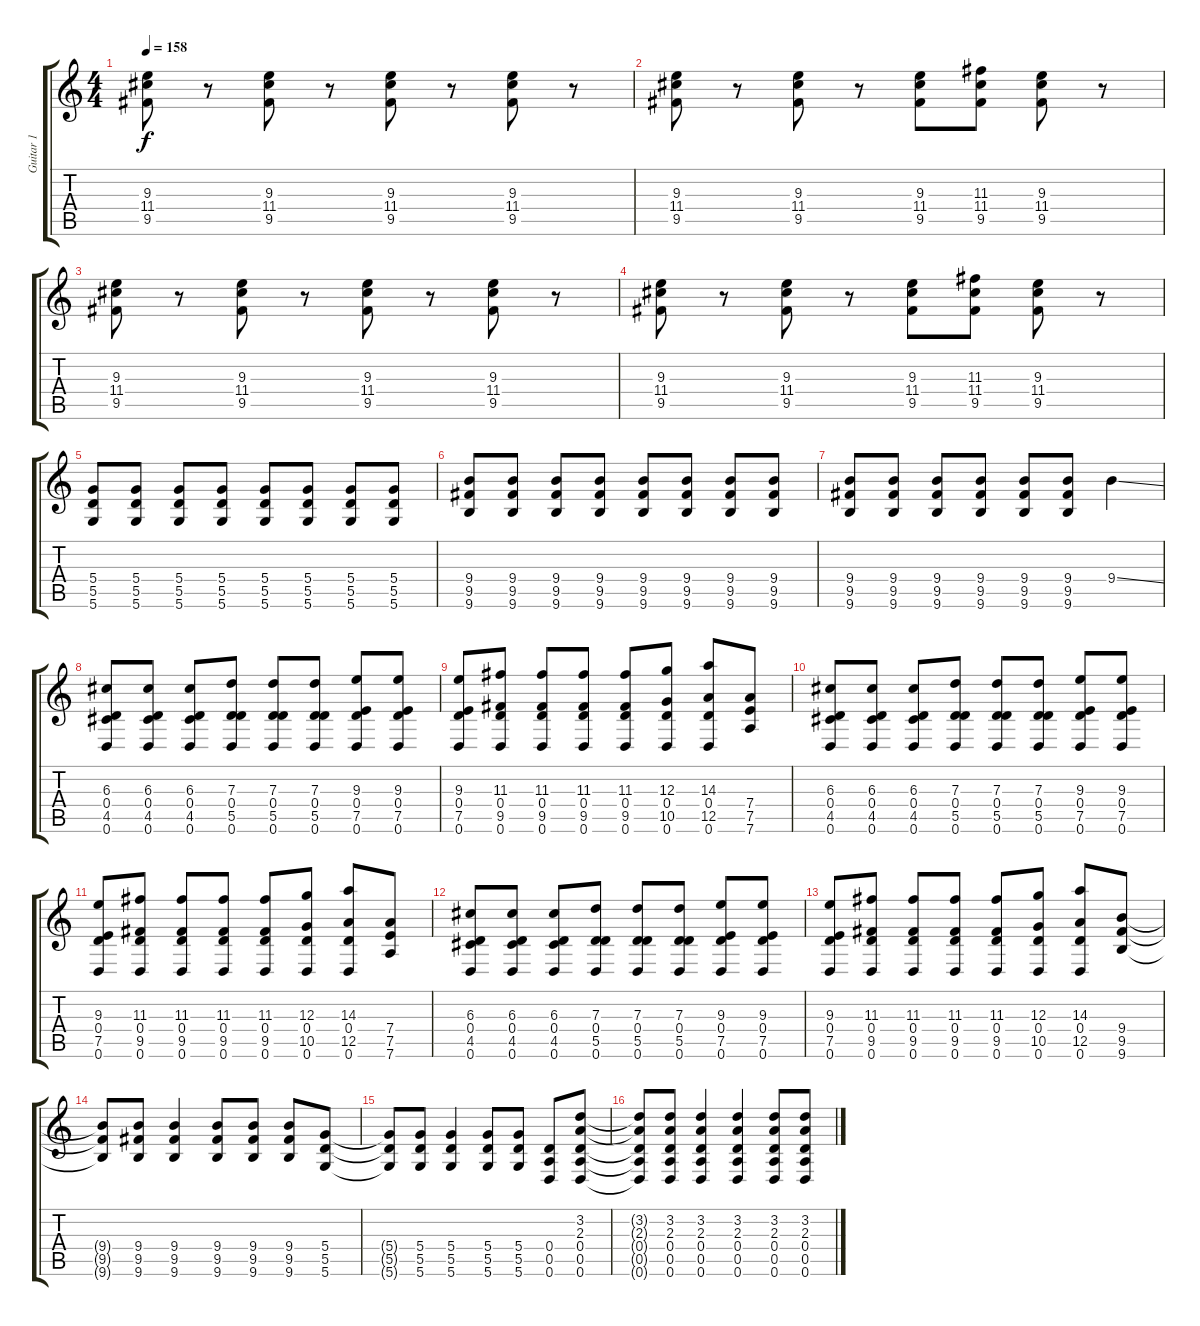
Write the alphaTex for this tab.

\track ("Guitar 1" "Guitar 1") {instrument distortionguitar}
\staff {score tabs}
\tuning (E4 B3 G3 D3 A2 D2) {hide}
\ts (4 4)
\tempo 158
\clef g2
\ks c
(9.3 11.4 9.5).8{dy f volume 11 instrument electricguitarjazz} r.8 (9.3 11.4 9.5).8 r.8 (9.3 11.4 9.5).8 r.8 (9.3 11.4 9.5).8 r.8 |
(9.3 11.4 9.5).8{instrument electricguitarjazz} r.8 (9.3 11.4 9.5).8 r.8 (9.3 11.4 9.5).8 (11.3 11.4 9.5).8 (9.3 11.4 9.5).8 r.8 |
(9.3 11.4 9.5).8{volume 14 instrument electricguitarjazz} r.8 (9.3 11.4 9.5).8 r.8 (9.3 11.4 9.5).8 r.8 (9.3 11.4 9.5).8 r.8 |
(9.3 11.4 9.5).8{instrument electricguitarjazz} r.8 (9.3 11.4 9.5).8 r.8 (9.3 11.4 9.5).8 (11.3 11.4 9.5).8 (9.3 11.4 9.5).8 r.8 |
(5.4 5.5 5.6).8{instrument distortionguitar} (5.4 5.5 5.6).8 (5.4 5.5 5.6).8 (5.4 5.5 5.6).8 (5.4 5.5 5.6).8 (5.4 5.5 5.6).8 (5.4 5.5 5.6).8 (5.4 5.5 5.6).8 |
(9.4 9.5 9.6).8 (9.4 9.5 9.6).8 (9.4 9.5 9.6).8 (9.4 9.5 9.6).8 (9.4 9.5 9.6).8 (9.4 9.5 9.6).8 (9.4 9.5 9.6).8 (9.4 9.5 9.6).8 |
(9.4 9.5 9.6).8 (9.4 9.5 9.6).8 (9.4 9.5 9.6).8 (9.4 9.5 9.6).8 (9.4 9.5 9.6).8 (9.4 9.5 9.6).8 9.4{ss}.4 |
(6.3 0.4 4.5 0.6).8 (6.3 0.4 4.5 0.6).8 (6.3 0.4 4.5 0.6).8 (7.3 0.4 5.5 0.6).8 (7.3 0.4 5.5 0.6).8 (7.3 0.4 5.5 0.6).8 (9.3 0.4 7.5 0.6).8 (9.3 0.4 7.5 0.6).8 |
(9.3 0.4 7.5 0.6).8 (11.3 0.4 9.5 0.6).8 (11.3 0.4 9.5 0.6).8 (11.3 0.4 9.5 0.6).8 (11.3 0.4 9.5 0.6).8 (12.3 0.4 10.5 0.6).8 (14.3 0.4 12.5 0.6).8 (7.4 7.5 7.6).8 |
(6.3 0.4 4.5 0.6).8 (6.3 0.4 4.5 0.6).8 (6.3 0.4 4.5 0.6).8 (7.3 0.4 5.5 0.6).8 (7.3 0.4 5.5 0.6).8 (7.3 0.4 5.5 0.6).8 (9.3 0.4 7.5 0.6).8 (9.3 0.4 7.5 0.6).8 |
(9.3 0.4 7.5 0.6).8 (11.3 0.4 9.5 0.6).8 (11.3 0.4 9.5 0.6).8 (11.3 0.4 9.5 0.6).8 (11.3 0.4 9.5 0.6).8 (12.3 0.4 10.5 0.6).8 (14.3 0.4 12.5 0.6).8 (7.4 7.5 7.6).8 |
(6.3 0.4 4.5 0.6).8 (6.3 0.4 4.5 0.6).8 (6.3 0.4 4.5 0.6).8 (7.3 0.4 5.5 0.6).8 (7.3 0.4 5.5 0.6).8 (7.3 0.4 5.5 0.6).8 (9.3 0.4 7.5 0.6).8 (9.3 0.4 7.5 0.6).8 |
(9.3 0.4 7.5 0.6).8 (11.3 0.4 9.5 0.6).8 (11.3 0.4 9.5 0.6).8 (11.3 0.4 9.5 0.6).8 (11.3 0.4 9.5 0.6).8 (12.3 0.4 10.5 0.6).8 (14.3 0.4 12.5 0.6).8 (9.4 9.5 9.6).8 |
(9.4{t} 9.5{t} 9.6{t}).8 (9.4 9.5 9.6).8 (9.4 9.5 9.6).4 (9.4 9.5 9.6).8 (9.4 9.5 9.6).8 (9.4 9.5 9.6).8 (5.4 5.5 5.6).8 |
(5.4{t} 5.5{t} 5.6{t}).8 (5.4 5.5 5.6).8 (5.4 5.5 5.6).4 (5.4 5.5 5.6).8 (5.4 5.5 5.6).8 (0.4 0.5 0.6).8 (3.2 2.3 0.4 0.5 0.6).8 |
(3.2{t} 2.3{t} 0.4{t} 0.5{t} 0.6{t}).8 (3.2 2.3 0.4 0.5 0.6).8 (3.2 2.3 0.4 0.5 0.6).4 (3.2 2.3 0.4 0.5 0.6).4 (3.2 2.3 0.4 0.5 0.6).8 (3.2 2.3 0.4 0.5 0.6).8
